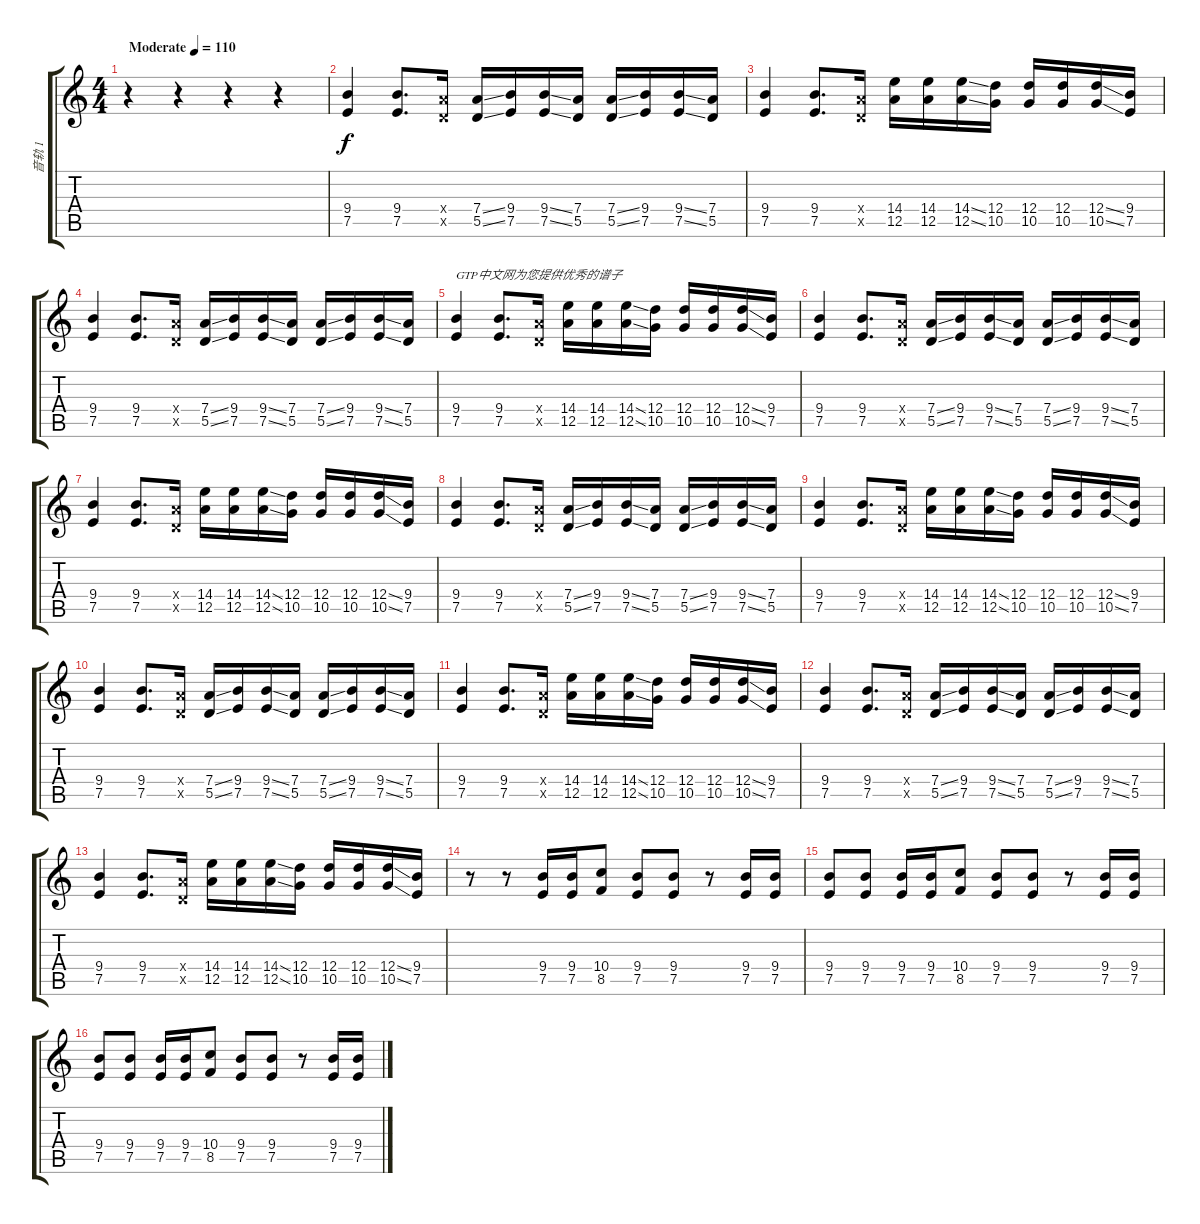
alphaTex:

\track ("音轨 1" "音轨 1") {instrument acousticguitarsteel}
\staff {score tabs}
\tuning (E4 B3 G3 D3 A2 E2) {hide}
\ts (4 4)
\tempo (110 "Moderate")
\clef g2
\ks c
r.4{dy f instrument acousticguitarsteel} r.4 r.4 r.4 |
(9.4 7.5).4 (9.4 7.5).8{d} (0.4{x} 12.5{x}).16 (7.4{ss} 5.5{ss}).16 (9.4 7.5).16 (9.4{ss} 7.5{ss}).16 (7.4 5.5).16 (7.4{ss} 5.5{ss}).16 (9.4 7.5).16 (9.4{ss} 7.5{ss}).16 (7.4 5.5).16 |
(9.4 7.5).4 (9.4 7.5).8{d} (0.4{x} 12.5{x}).16 (14.4 12.5).16 (14.4 12.5).16 (14.4{ss} 12.5{ss}).16 (12.4 10.5).16 (12.4 10.5).16 (12.4 10.5).16 (12.4{ss} 10.5{ss}).16 (9.4 7.5).16 |
(9.4 7.5).4 (9.4 7.5).8{d} (0.4{x} 12.5{x}).16 (7.4{ss} 5.5{ss}).16 (9.4 7.5).16 (9.4{ss} 7.5{ss}).16 (7.4 5.5).16 (7.4{ss} 5.5{ss}).16 (9.4 7.5).16 (9.4{ss} 7.5{ss}).16 (7.4 5.5).16 |
(9.4 7.5).4{txt "GTP中文网为您提供优秀的谱子"} (9.4 7.5).8{d} (0.4{x} 12.5{x}).16 (14.4 12.5).16 (14.4 12.5).16 (14.4{ss} 12.5{ss}).16 (12.4 10.5).16 (12.4 10.5).16 (12.4 10.5).16 (12.4{ss} 10.5{ss}).16 (9.4 7.5).16 |
(9.4 7.5).4 (9.4 7.5).8{d} (0.4{x} 12.5{x}).16 (7.4{ss} 5.5{ss}).16 (9.4 7.5).16 (9.4{ss} 7.5{ss}).16 (7.4 5.5).16 (7.4{ss} 5.5{ss}).16 (9.4 7.5).16 (9.4{ss} 7.5{ss}).16 (7.4 5.5).16 |
(9.4 7.5).4 (9.4 7.5).8{d} (0.4{x} 12.5{x}).16 (14.4 12.5).16 (14.4 12.5).16 (14.4{ss} 12.5{ss}).16 (12.4 10.5).16 (12.4 10.5).16 (12.4 10.5).16 (12.4{ss} 10.5{ss}).16 (9.4 7.5).16 |
(9.4 7.5).4 (9.4 7.5).8{d} (0.4{x} 12.5{x}).16 (7.4{ss} 5.5{ss}).16 (9.4 7.5).16 (9.4{ss} 7.5{ss}).16 (7.4 5.5).16 (7.4{ss} 5.5{ss}).16 (9.4 7.5).16 (9.4{ss} 7.5{ss}).16 (7.4 5.5).16 |
(9.4 7.5).4 (9.4 7.5).8{d} (0.4{x} 12.5{x}).16 (14.4 12.5).16 (14.4 12.5).16 (14.4{ss} 12.5{ss}).16 (12.4 10.5).16 (12.4 10.5).16 (12.4 10.5).16 (12.4{ss} 10.5{ss}).16 (9.4 7.5).16 |
(9.4 7.5).4 (9.4 7.5).8{d} (0.4{x} 12.5{x}).16 (7.4{ss} 5.5{ss}).16 (9.4 7.5).16 (9.4{ss} 7.5{ss}).16 (7.4 5.5).16 (7.4{ss} 5.5{ss}).16 (9.4 7.5).16 (9.4{ss} 7.5{ss}).16 (7.4 5.5).16 |
(9.4 7.5).4 (9.4 7.5).8{d} (0.4{x} 12.5{x}).16 (14.4 12.5).16 (14.4 12.5).16 (14.4{ss} 12.5{ss}).16 (12.4 10.5).16 (12.4 10.5).16 (12.4 10.5).16 (12.4{ss} 10.5{ss}).16 (9.4 7.5).16 |
(9.4 7.5).4 (9.4 7.5).8{d} (0.4{x} 12.5{x}).16 (7.4{ss} 5.5{ss}).16 (9.4 7.5).16 (9.4{ss} 7.5{ss}).16 (7.4 5.5).16 (7.4{ss} 5.5{ss}).16 (9.4 7.5).16 (9.4{ss} 7.5{ss}).16 (7.4 5.5).16 |
(9.4 7.5).4 (9.4 7.5).8{d} (0.4{x} 12.5{x}).16 (14.4 12.5).16 (14.4 12.5).16 (14.4{ss} 12.5{ss}).16 (12.4 10.5).16 (12.4 10.5).16 (12.4 10.5).16 (12.4{ss} 10.5{ss}).16 (9.4 7.5).16 |
r.8 r.8 (9.4 7.5).16 (9.4 7.5).16 (10.4 8.5).8 (9.4 7.5).8 (9.4 7.5).8 r.8 (9.4 7.5).16 (9.4 7.5).16 |
(9.4 7.5).8 (9.4 7.5).8 (9.4 7.5).16 (9.4 7.5).16 (10.4 8.5).8 (9.4 7.5).8 (9.4 7.5).8 r.8 (9.4 7.5).16 (9.4 7.5).16 |
(9.4 7.5).8 (9.4 7.5).8 (9.4 7.5).16 (9.4 7.5).16 (10.4 8.5).8 (9.4 7.5).8 (9.4 7.5).8 r.8 (9.4 7.5).16 (9.4 7.5).16
